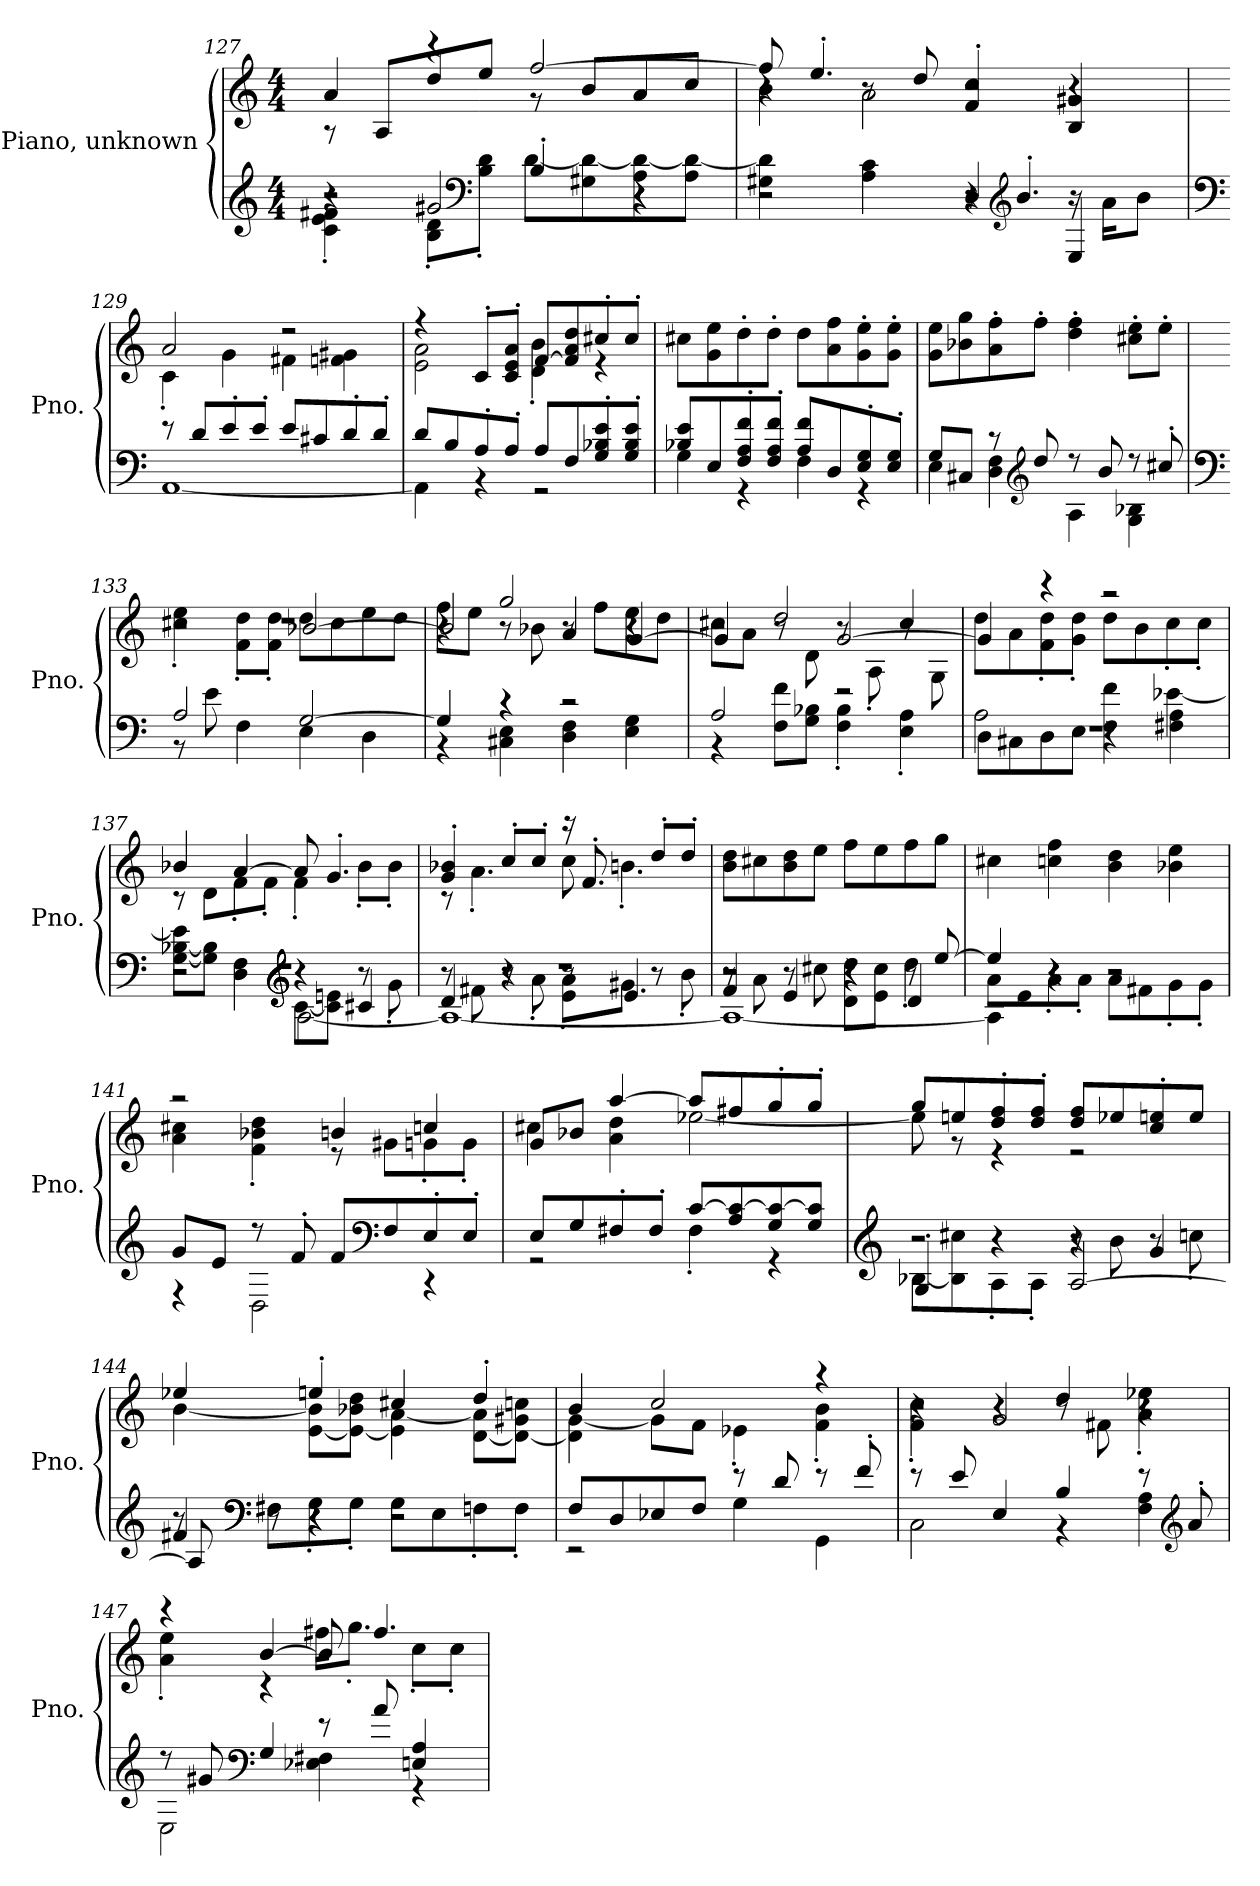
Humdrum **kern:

**kern	**kern
*part1	*part1
*staff2	*staff1
*I"Piano, unknown	*
*I'Pno.	*
!!LO:LB:g=z
*clefG2	*clefG2
*k[]	*k[]
*M4/4	*M4/4
=127	=127
*^	*^
*	*^	*	*
2r	4c\' 4e\' 4f#X\'	4r	4a/	8r
.	.	.	.	8A/L
.	8B\' 8d\'L	2g#X/	4r	8dd/
*clefF4	*	*	*	*
.	8B\' 8d\'J	.	.	8ee/J
4B'/	[8d\L	.	[2ff/	8r
.	8G#X\ 8d\_	.	.	8b/L
4r	8A\ 8d\_	4r	.	8a/
.	8A\ 8d\_J	.	.	8cc/J
=128	=128	=128	=128	=128
*	*	*	*	*^
2r	4G#X\ 4d\]	2r	8ff/]	4b\	4r
.	.	.	4.ee'/	.	.
.	4A\ 4c\	.	.	2a\	8r
.	.	.	.	.	8dd/
8r	4r	4D/	2r	.	4f/' 4cc/'
*clefG2	*	*	*	*	*
4.b'/	.	.	.	.	.
.	16r	4E/	.	4r	4B/ 4g#X/
.	16a\KL	.	.	.	.
.	8b\J	.	.	.	.
*v	*v	*v	*	*	*
*	*v	*v	*v
=129	=129
*clefF4	*
*^	*^
8r	[1AA	2a/	4c'\
8d/L	.	.	.
8e'/	.	.	4g\
8e'/J	.	.	.
8e/L	.	2r	4f#X\
8c#X/	.	.	.
8d'/	.	.	4fn\ 4g#X\
8d'/J	.	.	.
!!LO:LB:g=z	!!
=130	=130	=130	=130
8d/L	4AA\]	4r	2e\ 2a\
8B/	.	.	.
8A'/	4r	8c'/L	.
8A'/J	.	8c/' 8e/' 8a/'J	.
8A/L	2r	[8f/L	4d\' 4b\'
8F/	.	8f/] 8a/ 8dd/	.
8G/' 8B-X/' 8e/'	.	8cc#X'/	4r
8G/' 8B-/' 8e/'J	.	8cc#'/J	.
*	*	*v	*v
=131	=131	=131
8B-X/ 8e/L	4G\	8cc#X\L
8E/	.	8g\ 8ee\
8F/' 8A/' 8f/'	4r	8dd'\
8F/' 8A/' 8f/'J	.	8dd'\J
8A/ 8f/L	4F\	8dd\L
8D/	.	8a\ 8ff\
8E/' 8G/'	4r	8g\' 8ee\'
8E/' 8G/'J	.	8g\' 8ee\'J
=132	=132	=132
8G/L	4E\	8g\ 8ee\L
8C#X/J	.	8b-X\ 8gg\
8r	4D\ 4F\	8a\' 8ff\'
*clefG2	*	*
8dd/	.	8ff'\J
8r	4A\	4dd\' 4ff\'
8b/	.	.
8r	4G\ 4B-X\	8cc#X\' 8ee\'L
8cc#X'/	.	8ee'\J
=133	=133	=133
*clefF4	*	*
*	*	*^
*	*	*	*^
2A/	8r	1r	4cc#X\' 4ee\'	2r
.	8e\	.	.	.
.	4F\	.	8f\' 8dd\'L	.
.	.	.	8f\' 8dd\'J	.
[2G/	4E\	.	8dd\L	[2b-X/
.	.	.	8cc#\	.
.	4D\	.	8ee\	.
.	.	.	8dd\J	.
!!LO:LB:g=z	!!	!!
=134	=134	=134	=134	=134
4G/]	4r	4r	8ff\L	2b-/]
.	.	.	8ee\J	.
4r	4C#X\ 4E\	2gg/	8r	.
.	.	.	8b-X\	.
2r	4D\ 4F\	.	8r	4a/
.	.	.	8ff\L	.
.	4E\ 4G\	4r	8ee\	[4g/
.	.	.	8dd\J	.
=135	=135	=135	=135	=135
2A/	4r	2r	8cc#X\L	4g/]
.	.	.	8a\J	.
.	8F\ 8f\L	.	8r	2dd/
.	8G\ 8B-X\J	.	8d\	.
2r	4F\' 4B-\'	[2g/	8r	.
.	.	.	8A'\	.
.	4E\' 4A\'	.	8r	4cc#/
.	.	.	8G\	.
*	*	*	*v	*v
=136	=136	=136	=136
*	*^	*	*
1r	8D\L	2A\	4g/]	8dd\L
.	8C#X\	.	.	8a\
.	8D\	.	4r	8f\' 8dd\'
.	8E\J	.	.	8g\' 8dd\'J
.	4F\ 4f\	4r	2r	8dd\L
.	.	.	.	8b\
.	[4e-X\	4F#X\ 4A\	.	8cc'\
.	.	.	.	8cc'\J
=137	=137	=137	=137	=137
*	*	*^	*	*
1r	[8G\ [8B-X\ 8e-\]L	2r	2r	4b-X/	8r
.	8G\] 8B-\]J	.	.	.	8d\L
.	4D\ 4F\	.	.	[4a/	8f'\
.	.	.	.	.	8f'\J
*clefG2	*	*	*	*	*
.	[8c\L	4r	[2A\	8a/]	4f'\
.	8c\] 8en\J	.	.	4.g'/	.
.	8r	4c#X/	.	.	8b-'\L
.	8g'\	.	.	.	8b-'\J
!!LO:LB:g=z	!!
=138	=138	=138	=138	=138	=138
1r	8r	4d/	1A_	4g/' 4b-X/'	8r
.	8f#X\	.	.	.	4.a'\
.	8r	4r	.	8cc'/L	.
.	8a'\	.	.	8cc'/J	.
.	8e\' 8a\'L	8r	.	16r	8cc\
.	.	.	.	8.f'/	.
.	8g#X\J	4.e/	.	.	4.bn'\
.	8r	.	.	8dd'/L	.
.	8b'\	.	.	8dd'/J	.
*	*	*	*	*v	*v
=139	=139	=139	=139	=139
2r	8r	4f/	1A_	8b\ 8dd\L
.	8a\	.	.	8cc#X\
.	8r	4e/	.	8b\ 8dd\
.	8cc#X\	.	.	8ee\J
4r	8d\ 8dd\L	4r	.	8ff\L
.	8e\ 8cc#\J	.	.	8ee\
8r	4dd'\	4d/	.	8ff\
[8ee/	.	.	.	8gg\J
*	*	*v	*v	*
=140	=140	=140	=140
4ee/]	8a\L	4A\]	4cc#X\
.	8e\	.	.
4r	8a'\	4r	4ccn\ 4ff\
.	8a'\J	.	.
2r	8a\L	2r	4b\ 4dd\
.	8f#X\	.	.
.	8g'\	.	4b-X\ 4ee\
.	8g'\J	.	.
*	*v	*v	*
=141	=141	=141
*	*	*^
8g/L	4r	2r	4a\ 4cc#X\
8e/J	.	.	.
8r	2D\	.	4f\' 4b-X\' 4dd\'
8f'/	.	.	.
8f/L	.	4bn/	8r
*clefF4	*	*	*
8F/	.	.	8g#X\L
8E'/	4r	4ccn/	8gn'\
8E'/J	.	.	8g'\J
!!LO:LB:g=z	!!
=142	=142	=142	=142
8E/L	2r	8g/L	4cc#X\
8G/	.	8b-X/J	.
8F#X'/	.	[4aa/	4a\ 4dd\
8F#'/J	.	.	.
[8c/L	4F#'\	8aa/L]	[2ee-X\
8A/ 8c/_	.	8ff#X/	.
8G/ 8c/_	4r	8gg'/	.
8G/ 8c/]J	.	8gg'/J	.
*v	*v	*	*
=143	=143	=143
*clefG2	*	*
*^	*	*
*	*^	*	*
2r	[8B-X\L	4G'/	8gg/L	8ee-\]
.	8B-\] 8cc#X\	.	8een/	8r
.	8A'\	4r	8dd/' 8ff/'	4r
.	8A'\J	.	8dd/' 8ff/'J	.
4r	8r	[2A/	8dd/ 8ff/L	2r
.	8b\	.	8ee-X/	.
4g/	8r	.	8cc/' 8een/'	.
.	8ccn'\	.	8ee/J	.
=144	=144	=144	=144	=144
4f#X/	8r	8A/]	4ee-X/	[4b\
*clefF4	*	*	*	*
.	8F#X\L	8r	.	.
4r	8G'\	4r	4een'/	[8e\ 8b\]L
.	8G'\J	.	.	8e\_ 8b-X\ 8dd\J
2r	8G\L	2r	4cc#X/	4e\] [4a\
.	8E\	.	.	.
.	8Fn'\	.	4dd'/	[8d\ 8a\]L
.	8F'\J	.	.	8d\_ 8g#X\ 8ccn\J
*	*v	*v	*	*
!!LO:PB:g=z	!!
=145	=145	=145	=145
8F/L	2r	4b/	4d\] [4g\
8D/	.	.	.
8E-X/	.	2cc/	8g\L]
8F/J	.	.	8f\J
8r	4G\	.	4e-X'\
8d/	.	.	.
8r	4GG\	4r	4f\' 4b\'
8f'/	.	.	.
=146	=146	=146	=146
*	*	*	*^
8r	2C\	2r	4f\' 4cc\'	4r
8e/	.	.	.	.
4E/	.	.	4r	2g/
4B/	4r	4dd/	8r	.
.	.	.	8f#X\	.
8r	4F\ 4A\	4r	4a\' 4ee-X\'	4r
*clefG2	*	*	*	*
8a'/	.	.	.	.
*	*	*	*v	*v
=147	=147	=147	=147
8r	2E\	4r	4a\' 4ee\'
8g#X/	.	.	.
*clefF4	*	*	*
4G/	.	[4b/	4r
8r	4E-X\ 4F#X\	8b/]	16ff#X\KL
.	.	.	8.gg'\J
8a/	.	4.ff#/	.
4En/ 4A/	4r	.	8cc'\L
.	.	.	8cc'\J
*v	*v	*	*
*	*v	*v
=	=
*-	*-
